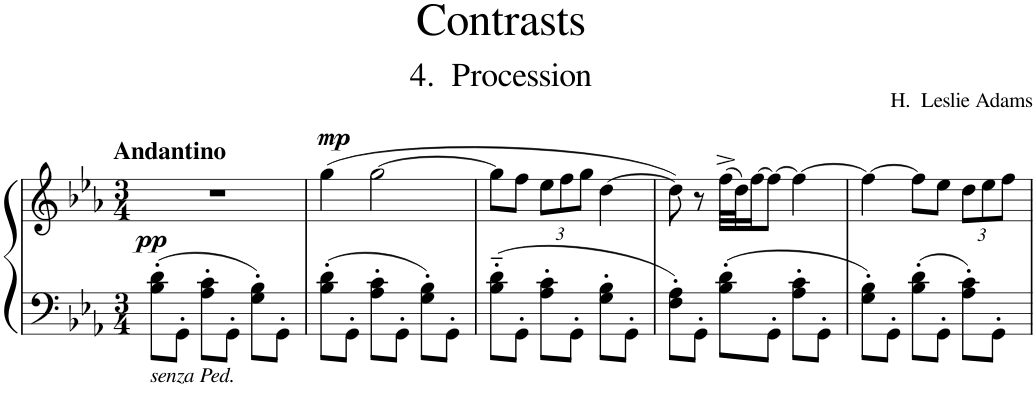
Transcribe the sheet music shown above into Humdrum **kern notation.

**kern	**kern	**dynam
*part1	*part1	*part1
*staff2	*staff1	*staff1/2
*I"Piano	*	*
*I'Pno.	*	*
*clefF4	*clefG2	*
*k[b-e-a-]	*k[b-e-a-]	*
*M3/4	*M3/4	*
=1	=1	=1
!	!LO:TX:a:B:t=Andantino	!
!LO:TX:b:i:t=senza Ped.	!	!
!	!	!LO:DY:a=2
8B-\' 8d\'L	2.r	pp
8GG'\J	.	.
8A-\' 8c\'L	.	.
8GG'\J	.	.
8G\' 8B-\'L	.	.
8GG'\J	.	.
=2	=2	=2
!	!	!LO:DY:a
8B-\' 8d\'L	(4gg\	mp
8GG'\J	.	.
8A-\' 8c\'L	[2gg\	.
8GG'\J	.	.
8G\' 8B-\'L	.	.
8GG'\J	.	.
=3	=3	=3
8B-\'~ 8d\'~L	8gg\L]	.
8GG'\J	8ff\J	.
*	*Xbrackettup	*
8A-\' 8c\'L	12ee-\L	.
.	12ff\	.
8GG'\J	.	.
.	12gg\J	.
8G\' 8B-\'L	[4dd\	.
8GG'\J	.	.
=4	=4	=4
8F\' 8A-\'L	8dd\])	.
8GG'\J	8r	.
8B-\' 8d\'L	(32ff^\LLL	.
.	32dd\J)	.
.	[16ff\J	.
8GG'\J	8ff\J_	.
8A-\' 8c\'L	4ff\_	.
8GG'\J	.	.
=5	=5	=5
8G\' 8B-\'L	4ff\_	.
8GG'\J	.	.
8B-\' 8d\'L	8ff\L]	.
8GG'\J	8ee-\J	.
8A-\' 8c\'L	12dd\L	.
.	12ee-\	.
8GG'\J	.	.
.	12ff\J	.
=	=	=
*-	*-	*-
